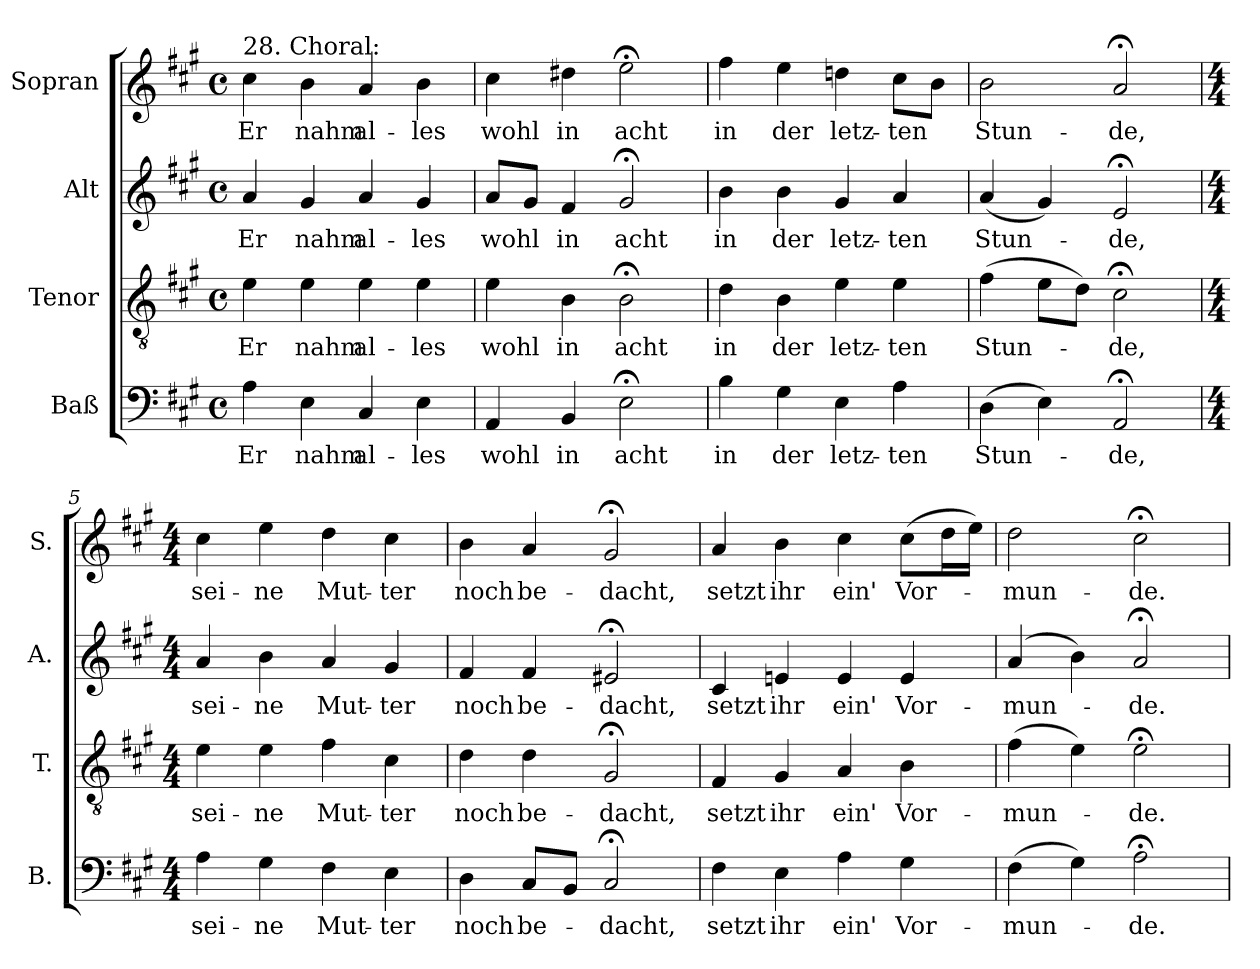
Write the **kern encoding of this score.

**kern	**text	**kern	**text	**kern	**text	**kern	**text
*part4	*part4	*part3	*part3	*part2	*part2	*part1	*part1
*staff4	*staff4	*staff3	*staff3	*staff2	*staff2	*staff1	*staff1
*I"Baß	*	*I"Tenor	*	*I"Alt	*	*I"Sopran	*
*I'B.	*	*I'T.	*	*I'A.	*	*I'S.	*
*clefF4	*	*clefGv2	*	*clefG2	*	*clefG2	*
*k[f#c#g#]	*	*k[f#c#g#]	*	*k[f#c#g#]	*	*k[f#c#g#]	*
*A:	*	*A:	*	*A:	*	*A:	*
*M4/4	*	*M4/4	*	*M4/4	*	*M4/4	*
*met(c)	*	*met(c)	*	*met(c)	*	*met(c)	*
=1	=1	=1	=1	=1	=1	=1	=1
!	!	!	!	!	!	!LO:TX:a:t=28. Choral&colon;	!
!	!LO:LY:b	!	!LO:LY:b	!	!LO:LY:b	!	!LO:LY:b
4A\	Er	4e\	Er	4a/	Er	4cc#\	Er
!	!LO:LY:b	!	!LO:LY:b	!	!LO:LY:b	!	!LO:LY:b
4E\	nahm	4e\	nahm	4g#/	nahm	4b\	nahm
!	!LO:LY:b	!	!LO:LY:b	!	!LO:LY:b	!	!LO:LY:b
4C#/	al-	4e\	al-	4a/	al-	4a/	al-
!	!LO:LY:b	!	!LO:LY:b	!	!LO:LY:b	!	!LO:LY:b
4E\	-les	4e\	-les	4g#/	-les	4b\	-les
=2	=2	=2	=2	=2	=2	=2	=2
!	!LO:LY:b	!	!LO:LY:b	!	!LO:LY:b	!	!LO:LY:b
4AA/	wohl	4e\	wohl	8a/L	wohl	4cc#\	wohl
.	.	.	.	8g#/J	.	.	.
!	!LO:LY:b	!	!LO:LY:b	!	!LO:LY:b	!	!LO:LY:b
4BB/	in	4B\	in	4f#/	in	4dd#X\	in
!	!LO:LY:b	!	!LO:LY:b	!	!LO:LY:b	!	!LO:LY:b
2E;<\	acht	2B;<\	acht	2g#;</	acht	2ee;<\	acht
=3	=3	=3	=3	=3	=3	=3	=3
!	!LO:LY:b	!	!LO:LY:b	!	!LO:LY:b	!	!LO:LY:b
4B\	in	4d\	in	4b\	in	4ff#\	in
!	!LO:LY:b	!	!LO:LY:b	!	!LO:LY:b	!	!LO:LY:b
4G#\	der	4B\	der	4b\	der	4ee\	der
!	!LO:LY:b	!	!LO:LY:b	!	!LO:LY:b	!	!LO:LY:b
4E\	letz-	4e\	letz-	4g#/	letz-	4ddni\	letz-
!	!LO:LY:b	!	!LO:LY:b	!	!LO:LY:b	!	!LO:LY:b
4A\	-ten	4e\	-ten	4a/	-ten	8cc#\L	-ten
.	.	.	.	.	.	8b\J	.
=4	=4	=4	=4	=4	=4	=4	=4
!	!LO:LY:b	!	!LO:LY:b	!	!LO:LY:b	!	!LO:LY:b
(>4D\	Stun-	(>4f#\	Stun-	(<4a/	Stun-	2b\	Stun-
4E\)	.	8e\L	.	4g#/)	.	.	.
.	.	8d\J)	.	.	.	.	.
!	!LO:LY:b	!	!LO:LY:b	!	!LO:LY:b	!	!LO:LY:b
2AA;</	-de,	2c#;<\	-de,	2e;</	-de,	2a;</	-de,
!!LO:LB:g=z
=5	=5	=5	=5	=5	=5	=5	=5
*M4/4	*	*M4/4	*	*M4/4	*	*M4/4	*
!	!LO:LY:b	!	!LO:LY:b	!	!LO:LY:b	!	!LO:LY:b
4A\	sei-	4e\	sei-	4a/	sei-	4cc#\	sei-
!	!LO:LY:b	!	!LO:LY:b	!	!LO:LY:b	!	!LO:LY:b
4G#\	-ne	4e\	-ne	4b\	-ne	4ee\	-ne
!	!LO:LY:b	!	!LO:LY:b	!	!LO:LY:b	!	!LO:LY:b
4F#\	Mut-	4f#\	Mut-	4a/	Mut-	4dd\	Mut-
!	!LO:LY:b	!	!LO:LY:b	!	!LO:LY:b	!	!LO:LY:b
4E\	-ter	4c#\	-ter	4g#/	-ter	4cc#\	-ter
=6	=6	=6	=6	=6	=6	=6	=6
!	!LO:LY:b	!	!LO:LY:b	!	!LO:LY:b	!	!LO:LY:b
4D\	noch	4d\	noch	4f#/	noch	4b\	noch
!	!LO:LY:b	!	!LO:LY:b	!	!LO:LY:b	!	!LO:LY:b
8C#/L	be-	4d\	be-	4f#/	be-	4a/	be-
8BB/J	.	.	.	.	.	.	.
!	!LO:LY:b	!	!LO:LY:b	!	!LO:LY:b	!	!LO:LY:b
2C#;</	-dacht,	2G#;</	-dacht,	2e#X;</	-dacht,	2g#;</	-dacht,
=7	=7	=7	=7	=7	=7	=7	=7
!	!LO:LY:b	!	!LO:LY:b	!	!LO:LY:b	!	!LO:LY:b
4F#\	setzt	4F#/	setzt	4c#/	setzt	4a/	setzt
!	!LO:LY:b	!	!LO:LY:b	!	!LO:LY:b	!	!LO:LY:b
4E\	ihr	4G#/	ihr	4eni/	ihr	4b\	ihr
!	!LO:LY:b	!	!LO:LY:b	!	!LO:LY:b	!	!LO:LY:b
4A\	ein'	4A/	ein'	4e/	ein'	4cc#\	ein'
!	!LO:LY:b	!	!LO:LY:b	!	!LO:LY:b	!	!LO:LY:b
4G#\	Vor-	4B\	Vor-	4e/	Vor-	(>8cc#\L	Vor-
.	.	.	.	.	.	16dd\L	.
.	.	.	.	.	.	16ee\JJ)	.
=8	=8	=8	=8	=8	=8	=8	=8
!	!LO:LY:b	!	!LO:LY:b	!	!LO:LY:b	!	!LO:LY:b
(>4F#\	-mun-	(>4f#\	-mun-	(>4a/	-mun-	2dd\	-mun-
4G#\)	.	4e\)	.	4b\)	.	.	.
!	!LO:LY:b	!	!LO:LY:b	!	!LO:LY:b	!	!LO:LY:b
2A;<\	-de.	2e;<\	-de.	2a;</	-de.	2cc#;<\	-de.
=	=	=	=	=	=	=	=
*-	*-	*-	*-	*-	*-	*-	*-
